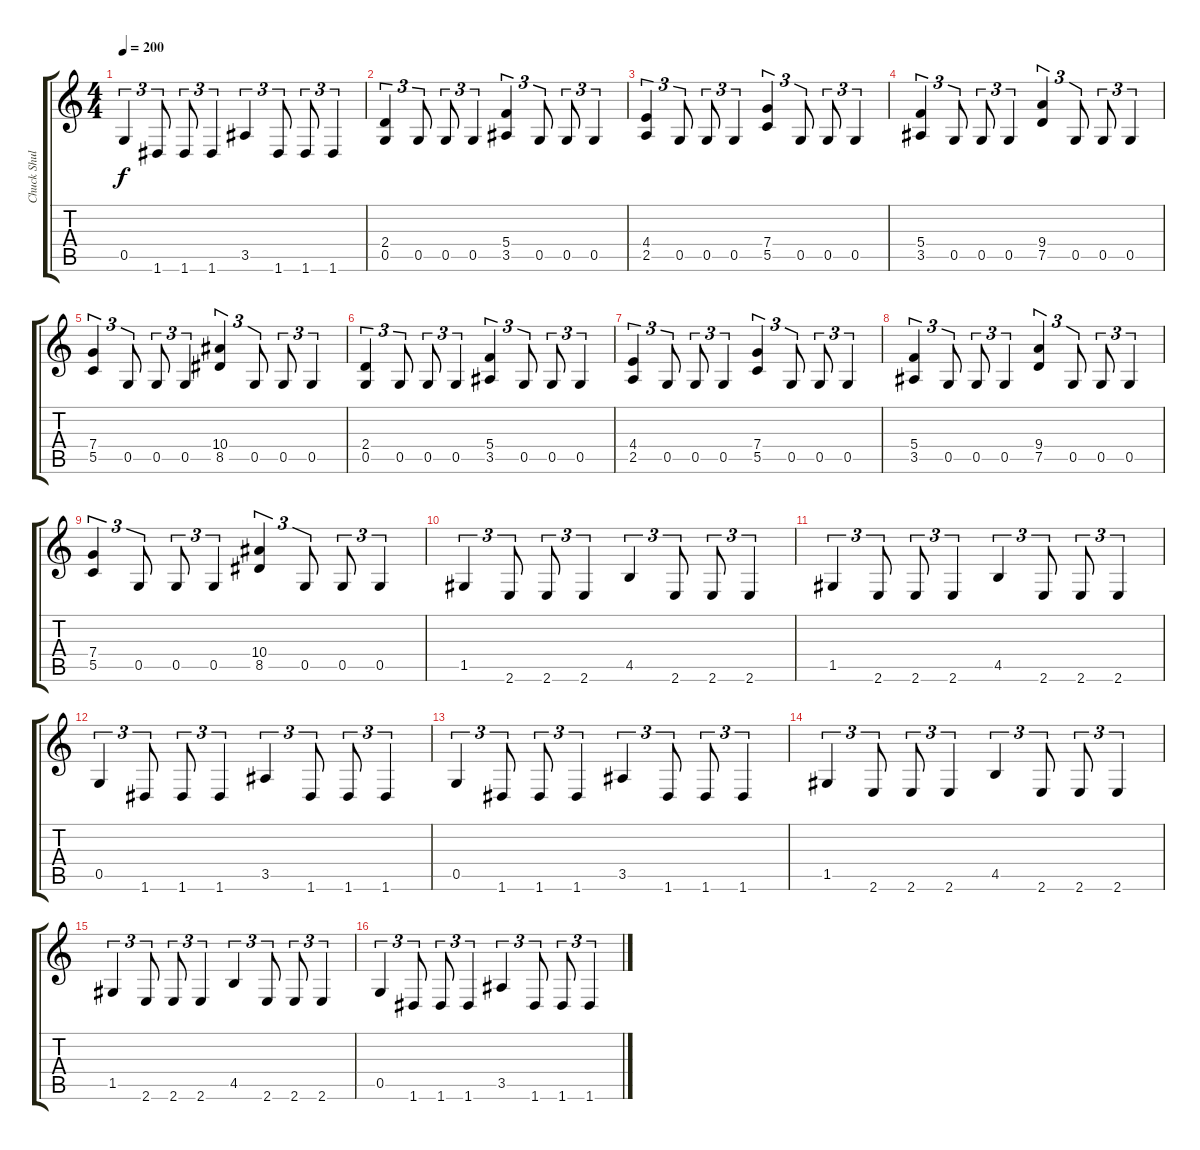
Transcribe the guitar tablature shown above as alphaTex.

\track ("Chuck Shuldiner" "Chuck Shul") {instrument distortionguitar}
\staff {score tabs}
\tuning (D4 A3 F3 C3 G2 D2) {hide}
\ts (4 4)
\tempo 200
\clef g2
\ks c
0.5.4{tu (3 2) dy f} 1.6.8{tu (3 2)} 1.6.8{tu (3 2)} 1.6.4{tu (3 2)} 3.5.4{tu (3 2)} 1.6.8{tu (3 2)} 1.6.8{tu (3 2)} 1.6.4{tu (3 2)} |
(2.4 0.5).4{tu (3 2)} 0.5.8{tu (3 2)} 0.5.8{tu (3 2)} 0.5.4{tu (3 2)} (5.4 3.5).4{tu (3 2)} 0.5.8{tu (3 2)} 0.5.8{tu (3 2)} 0.5.4{tu (3 2)} |
(4.4 2.5).4{tu (3 2)} 0.5.8{tu (3 2)} 0.5.8{tu (3 2)} 0.5.4{tu (3 2)} (7.4 5.5).4{tu (3 2)} 0.5.8{tu (3 2)} 0.5.8{tu (3 2)} 0.5.4{tu (3 2)} |
(5.4 3.5).4{tu (3 2)} 0.5.8{tu (3 2)} 0.5.8{tu (3 2)} 0.5.4{tu (3 2)} (9.4 7.5).4{tu (3 2)} 0.5.8{tu (3 2)} 0.5.8{tu (3 2)} 0.5.4{tu (3 2)} |
(7.4 5.5).4{tu (3 2)} 0.5.8{tu (3 2)} 0.5.8{tu (3 2)} 0.5.4{tu (3 2)} (10.4 8.5).4{tu (3 2)} 0.5.8{tu (3 2)} 0.5.8{tu (3 2)} 0.5.4{tu (3 2)} |
(2.4 0.5).4{tu (3 2)} 0.5.8{tu (3 2)} 0.5.8{tu (3 2)} 0.5.4{tu (3 2)} (5.4 3.5).4{tu (3 2)} 0.5.8{tu (3 2)} 0.5.8{tu (3 2)} 0.5.4{tu (3 2)} |
(4.4 2.5).4{tu (3 2)} 0.5.8{tu (3 2)} 0.5.8{tu (3 2)} 0.5.4{tu (3 2)} (7.4 5.5).4{tu (3 2)} 0.5.8{tu (3 2)} 0.5.8{tu (3 2)} 0.5.4{tu (3 2)} |
(5.4 3.5).4{tu (3 2)} 0.5.8{tu (3 2)} 0.5.8{tu (3 2)} 0.5.4{tu (3 2)} (9.4 7.5).4{tu (3 2)} 0.5.8{tu (3 2)} 0.5.8{tu (3 2)} 0.5.4{tu (3 2)} |
(7.4 5.5).4{tu (3 2)} 0.5.8{tu (3 2)} 0.5.8{tu (3 2)} 0.5.4{tu (3 2)} (10.4 8.5).4{tu (3 2)} 0.5.8{tu (3 2)} 0.5.8{tu (3 2)} 0.5.4{tu (3 2)} |
1.5.4{tu (3 2)} 2.6.8{tu (3 2)} 2.6.8{tu (3 2)} 2.6.4{tu (3 2)} 4.5.4{tu (3 2)} 2.6.8{tu (3 2)} 2.6.8{tu (3 2)} 2.6.4{tu (3 2)} |
1.5.4{tu (3 2)} 2.6.8{tu (3 2)} 2.6.8{tu (3 2)} 2.6.4{tu (3 2)} 4.5.4{tu (3 2)} 2.6.8{tu (3 2)} 2.6.8{tu (3 2)} 2.6.4{tu (3 2)} |
0.5.4{tu (3 2)} 1.6.8{tu (3 2)} 1.6.8{tu (3 2)} 1.6.4{tu (3 2)} 3.5.4{tu (3 2)} 1.6.8{tu (3 2)} 1.6.8{tu (3 2)} 1.6.4{tu (3 2)} |
0.5.4{tu (3 2)} 1.6.8{tu (3 2)} 1.6.8{tu (3 2)} 1.6.4{tu (3 2)} 3.5.4{tu (3 2)} 1.6.8{tu (3 2)} 1.6.8{tu (3 2)} 1.6.4{tu (3 2)} |
1.5.4{tu (3 2)} 2.6.8{tu (3 2)} 2.6.8{tu (3 2)} 2.6.4{tu (3 2)} 4.5.4{tu (3 2)} 2.6.8{tu (3 2)} 2.6.8{tu (3 2)} 2.6.4{tu (3 2)} |
1.5.4{tu (3 2)} 2.6.8{tu (3 2)} 2.6.8{tu (3 2)} 2.6.4{tu (3 2)} 4.5.4{tu (3 2)} 2.6.8{tu (3 2)} 2.6.8{tu (3 2)} 2.6.4{tu (3 2)} |
0.5.4{tu (3 2)} 1.6.8{tu (3 2)} 1.6.8{tu (3 2)} 1.6.4{tu (3 2)} 3.5.4{tu (3 2)} 1.6.8{tu (3 2)} 1.6.8{tu (3 2)} 1.6.4{tu (3 2)}
